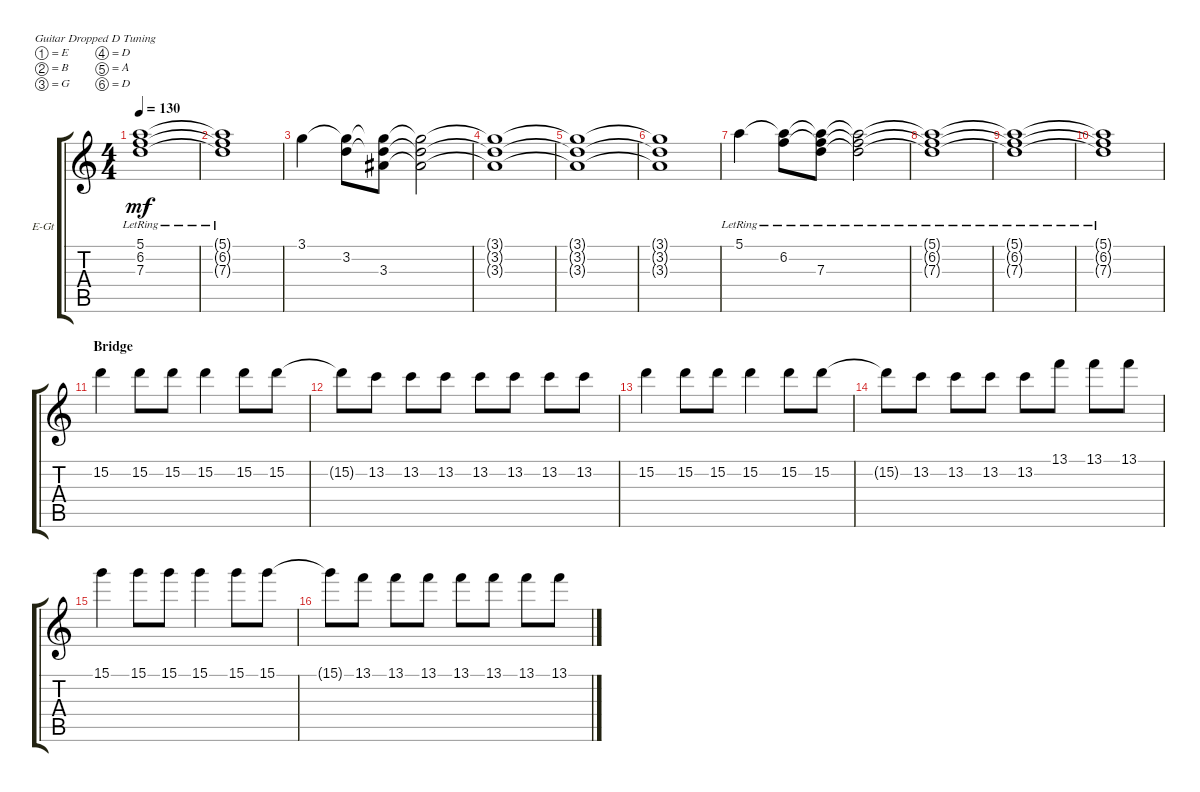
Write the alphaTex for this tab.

\bracketExtendMode groupsimilarinstruments
\firstSystemTrackNameOrientation horizontal
\otherSystemsTrackNameOrientation horizontal
\track ("Electric Guitar 1" "E-Gt") {instrument electricguitarjazz}
\staff {score tabs}
\tuning (E4 B3 G3 D3 A2 D2)
\ts (4 4)
\tempo 130
\clef g2
\ks c
(7.3{t} 6.2{lr t} 5.1{lr t}).1{dy mf} |
(5.1{lr t} 6.2{lr t} 7.3{t}).1 |
3.1.4 (3.2 3.1{t}).8 (3.3 3.2{t} 3.1{t}).8 (3.3{t} 3.2{t} 3.1{t}).2 |
(3.3{t} 3.2{t} 3.1{t}).1 |
(3.3{t} 3.2{t} 3.1{t}).1 |
(3.3{t} 3.2{t} 3.1{t}).1 |
5.1{lr}.4 (6.2{lr} 5.1{lr t}).8 (7.3 6.2{lr t} 5.1{lr t}).8 (7.3{t} 6.2{lr t} 5.1{lr t}).2 |
(6.2{lr t} 5.1{lr t} 7.3{t}).1 |
(7.3{t} 6.2{lr t} 5.1{lr t}).1 |
(5.1{lr t} 6.2{lr t} 7.3{t}).1 |
\section ("" "Bridge")
15.2.4 15.2.8 15.2.8 15.2.4 15.2.8 15.2.8 |
15.2{t}.8 13.2.8 13.2.8 13.2.8 13.2.8 13.2.8 13.2.8 13.2.8 |
15.2.4 15.2.8 15.2.8 15.2.4 15.2.8 15.2.8 |
15.2{t}.8 13.2.8 13.2.8 13.2.8 13.2.8 13.1.8 13.1.8 13.1.8 |
15.1.4 15.1.8 15.1.8 15.1.4 15.1.8 15.1.8 |
15.1{t}.8 13.1.8 13.1.8 13.1.8 13.1.8 13.1.8 13.1.8 13.1.8
